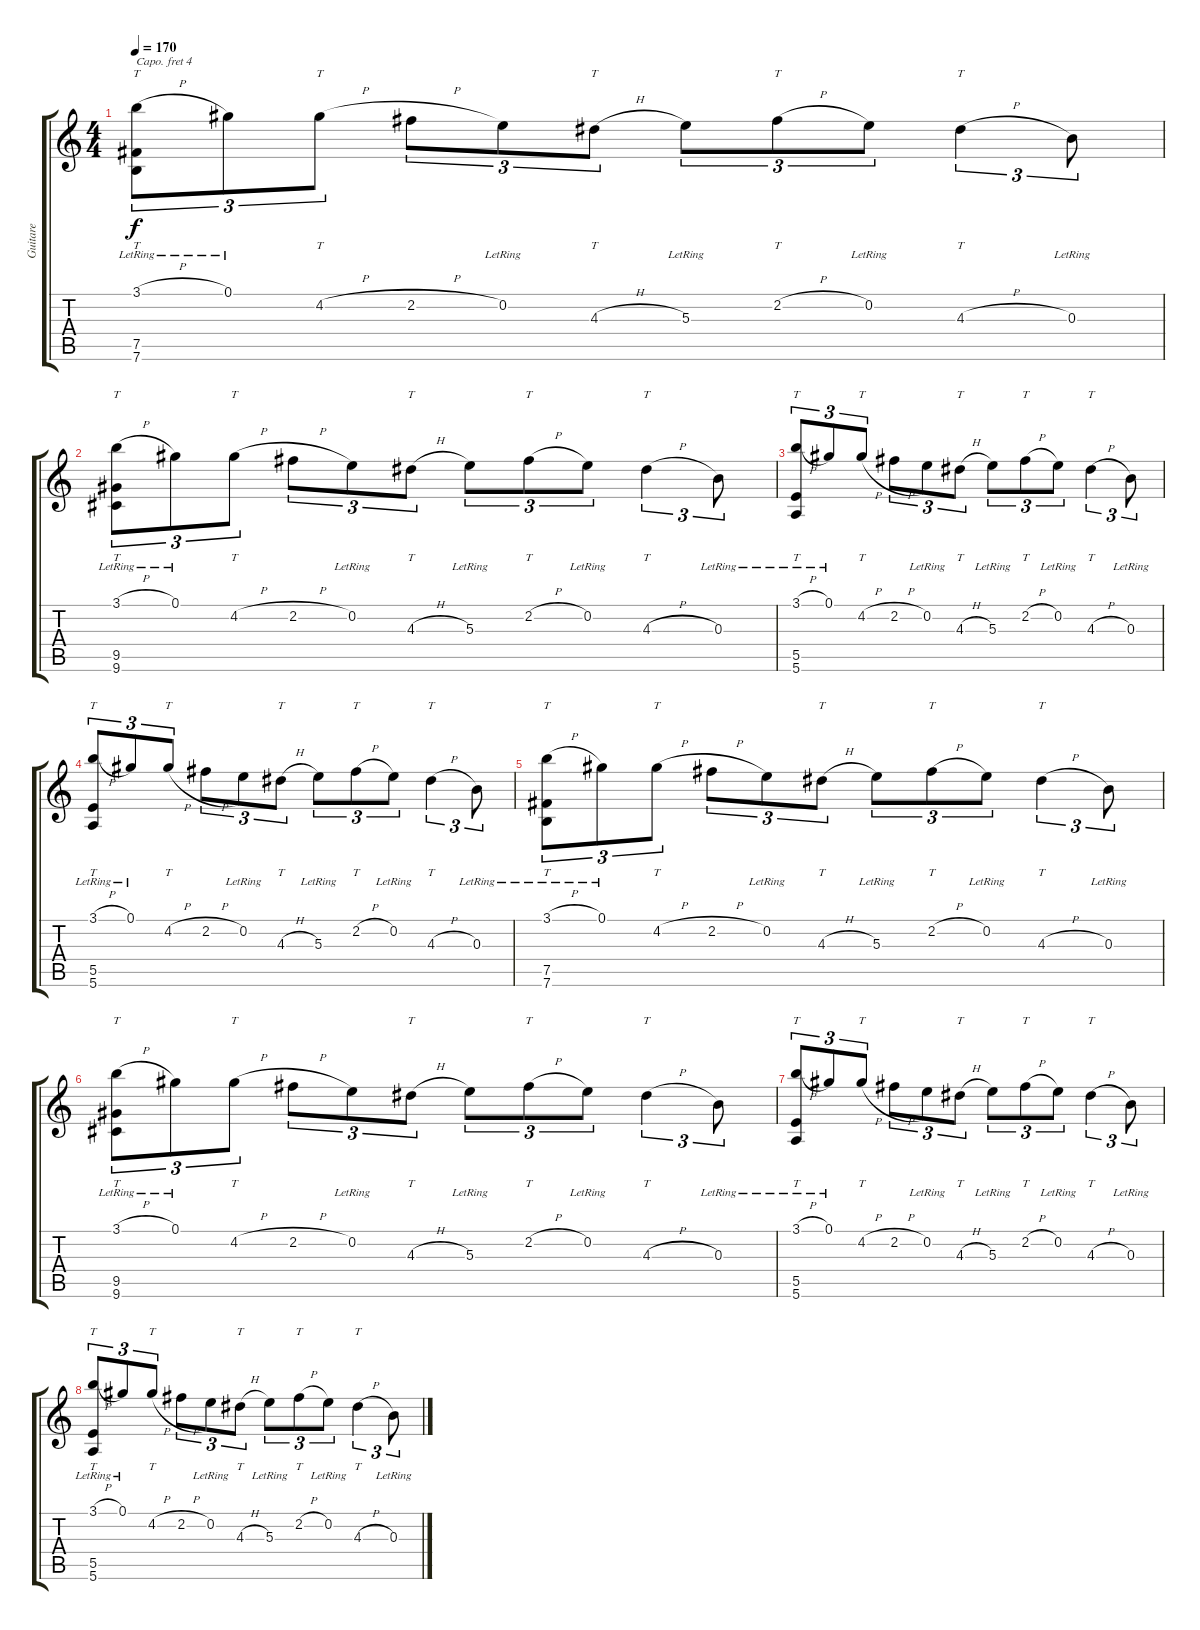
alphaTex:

\track ("Guitare" "Guitare") {instrument acousticguitarsteel}
\staff {score tabs}
\capo 4
\tuning (E4 C4 G3 C3 G2 C2) {hide}
\ts (4 4)
\tempo 170
\clef g2
\ks c
(3.1{h} 7.5{lr} 7.6{lr}).8{tt tu (3 2) dy f} 0.1{lr}.8{tu (3 2)} 4.2{h}.8{tt tu (3 2)} 2.2{h}.8{tu (3 2)} 0.2{lr}.8{tu (3 2)} 4.3{h}.8{tt tu (3 2)} 5.3{lr}.8{tu (3 2)} 2.2{h}.8{tt tu (3 2)} 0.2{lr}.8{tu (3 2)} 4.3{h}.4{tt tu (3 2)} 0.3{lr}.8{tu (3 2)} |
(3.1{h} 9.5{lr} 9.6{lr}).8{tt tu (3 2)} 0.1{lr}.8{tu (3 2)} 4.2{h}.8{tt tu (3 2)} 2.2{h}.8{tu (3 2)} 0.2{lr}.8{tu (3 2)} 4.3{h}.8{tt tu (3 2)} 5.3{lr}.8{tu (3 2)} 2.2{h}.8{tt tu (3 2)} 0.2{lr}.8{tu (3 2)} 4.3{h}.4{tt tu (3 2)} 0.3{lr}.8{tu (3 2)} |
(3.1{h} 5.5{lr} 5.6{lr}).8{tt tu (3 2)} 0.1{lr}.8{tu (3 2)} 4.2{h}.8{tt tu (3 2)} 2.2{h}.8{tu (3 2)} 0.2{lr}.8{tu (3 2)} 4.3{h}.8{tt tu (3 2)} 5.3{lr}.8{tu (3 2)} 2.2{h}.8{tt tu (3 2)} 0.2{lr}.8{tu (3 2)} 4.3{h}.4{tt tu (3 2)} 0.3{lr}.8{tu (3 2)} |
(3.1{h} 5.5{lr} 5.6{lr}).8{tt tu (3 2)} 0.1{lr}.8{tu (3 2)} 4.2{h}.8{tt tu (3 2)} 2.2{h}.8{tu (3 2)} 0.2{lr}.8{tu (3 2)} 4.3{h}.8{tt tu (3 2)} 5.3{lr}.8{tu (3 2)} 2.2{h}.8{tt tu (3 2)} 0.2{lr}.8{tu (3 2)} 4.3{h}.4{tt tu (3 2)} 0.3{lr}.8{tu (3 2)} |
(3.1{h} 7.5{lr} 7.6{lr}).8{tt tu (3 2)} 0.1{lr}.8{tu (3 2)} 4.2{h}.8{tt tu (3 2)} 2.2{h}.8{tu (3 2)} 0.2{lr}.8{tu (3 2)} 4.3{h}.8{tt tu (3 2)} 5.3{lr}.8{tu (3 2)} 2.2{h}.8{tt tu (3 2)} 0.2{lr}.8{tu (3 2)} 4.3{h}.4{tt tu (3 2)} 0.3{lr}.8{tu (3 2)} |
(3.1{h} 9.5{lr} 9.6{lr}).8{tt tu (3 2)} 0.1{lr}.8{tu (3 2)} 4.2{h}.8{tt tu (3 2)} 2.2{h}.8{tu (3 2)} 0.2{lr}.8{tu (3 2)} 4.3{h}.8{tt tu (3 2)} 5.3{lr}.8{tu (3 2)} 2.2{h}.8{tt tu (3 2)} 0.2{lr}.8{tu (3 2)} 4.3{h}.4{tt tu (3 2)} 0.3{lr}.8{tu (3 2)} |
(3.1{h} 5.5{lr} 5.6{lr}).8{tt tu (3 2)} 0.1{lr}.8{tu (3 2)} 4.2{h}.8{tt tu (3 2)} 2.2{h}.8{tu (3 2)} 0.2{lr}.8{tu (3 2)} 4.3{h}.8{tt tu (3 2)} 5.3{lr}.8{tu (3 2)} 2.2{h}.8{tt tu (3 2)} 0.2{lr}.8{tu (3 2)} 4.3{h}.4{tt tu (3 2)} 0.3{lr}.8{tu (3 2)} |
(3.1{h} 5.5{lr} 5.6{lr}).8{tt tu (3 2)} 0.1{lr}.8{tu (3 2)} 4.2{h}.8{tt tu (3 2)} 2.2{h}.8{tu (3 2)} 0.2{lr}.8{tu (3 2)} 4.3{h}.8{tt tu (3 2)} 5.3{lr}.8{tu (3 2)} 2.2{h}.8{tt tu (3 2)} 0.2{lr}.8{tu (3 2)} 4.3{h}.4{tt tu (3 2)} 0.3{lr}.8{tu (3 2)}
